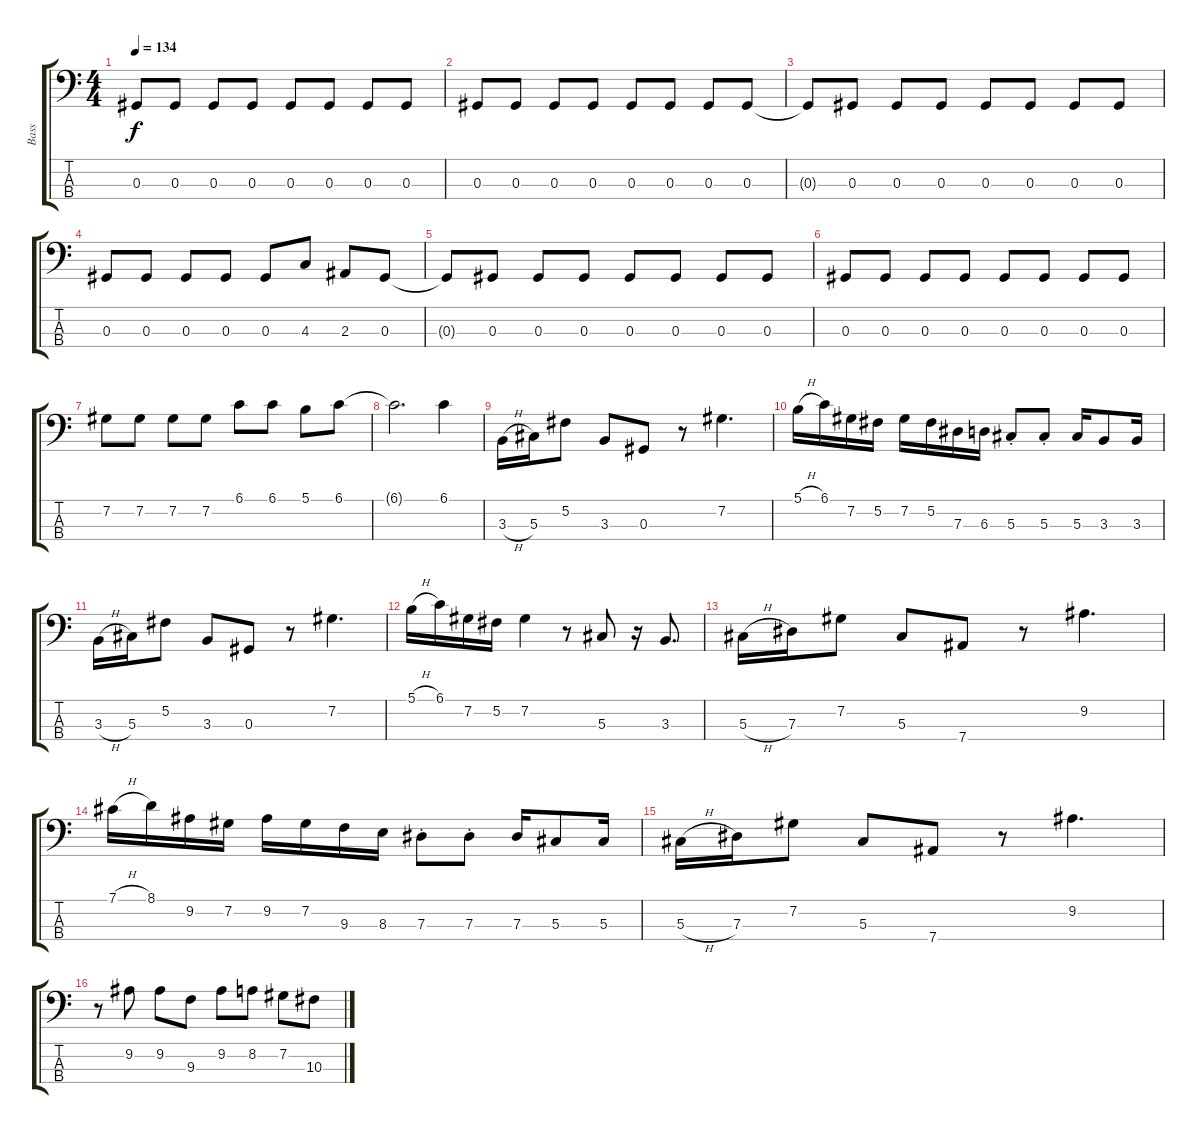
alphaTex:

\track ("Bass" "Bass") {instrument electricbasspick}
\staff {score tabs}
\tuning (Gb2 Db2 Ab1 Eb1) {hide}
\ts (4 4)
\tempo 134
\clef f4
\ks c
0.3{t}.8{dy f} 0.3.8 0.3.8 0.3.8 0.3.8 0.3.8 0.3.8 0.3.8 |
0.3.8 0.3.8 0.3.8 0.3.8 0.3.8 0.3.8 0.3.8 0.3.8 |
0.3{t}.8 0.3.8 0.3.8 0.3.8 0.3.8 0.3.8 0.3.8 0.3.8 |
0.3.8 0.3.8 0.3.8 0.3.8 0.3.8 4.3.8 2.3.8 0.3.8 |
0.3{t}.8 0.3.8 0.3.8 0.3.8 0.3.8 0.3.8 0.3.8 0.3.8 |
0.3.8 0.3.8 0.3.8 0.3.8 0.3.8 0.3.8 0.3.8 0.3.8 |
7.2.8 7.2.8 7.2.8 7.2.8 6.1.8 6.1.8 5.1.8 6.1.8 |
6.1{t}.2{d} 6.1.4 |
3.3{h}.16 5.3.16 5.2.8 3.3.8 0.3.8 r.8 7.2.4{d} |
5.1{h}.16 6.1.16 7.2.16 5.2.16 7.2.16 5.2.16 7.3.16 6.3.16 5.3{st}.8 5.3{st}.8 5.3.16 3.3.8 3.3.16 |
3.3{h}.16 5.3.16 5.2.8 3.3.8 0.3.8 r.8 7.2.4{d} |
5.1{h}.16 6.1.16 7.2.16 5.2.16 7.2.4 r.8 5.3.8 r.16 3.3.8{d} |
5.3{h}.16 7.3.16 7.2.8 5.3.8 7.4.8 r.8 9.2.4{d} |
7.1{h}.16 8.1.16 9.2.16 7.2.16 9.2.16 7.2.16 9.3.16 8.3.16 7.3{st}.8 7.3{st}.8 7.3.16 5.3.8 5.3.16 |
5.3{h}.16 7.3.16 7.2.8 5.3.8 7.4.8 r.8 9.2.4{d} |
r.8 9.2.8 9.2.8 9.3.8 9.2.8 8.2.8 7.2.8 10.3.8
